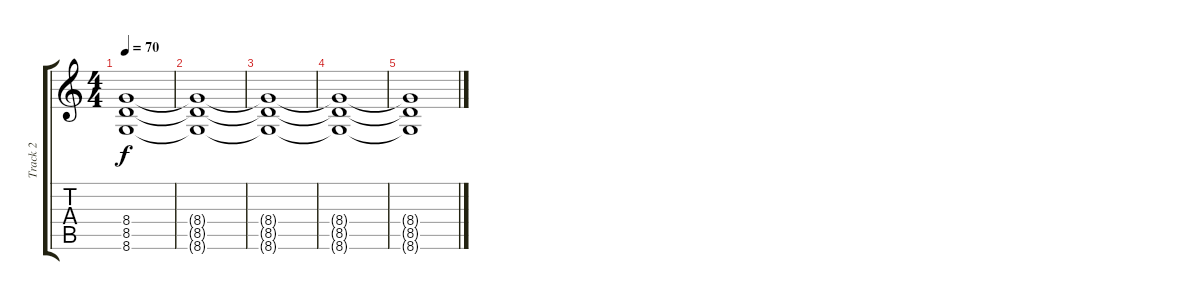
\track ("Track 2" "Track 2") {instrument distortionguitar}
\staff {score tabs}
\tuning (Db4 Ab3 E3 B2 Gb2 B1) {hide}
\ts (4 4)
\tempo 70
\clef g2
\ks c
(8.4 8.5 8.6).1{dy f} |
(8.4{t} 8.5{t} 8.6{t}).1{volume 0} |
(8.4{t} 8.5{t} 8.6{t}).1 |
(8.4{t} 8.5{t} 8.6{t}).1 |
(8.4{t} 8.5{t} 8.6{t}).1
